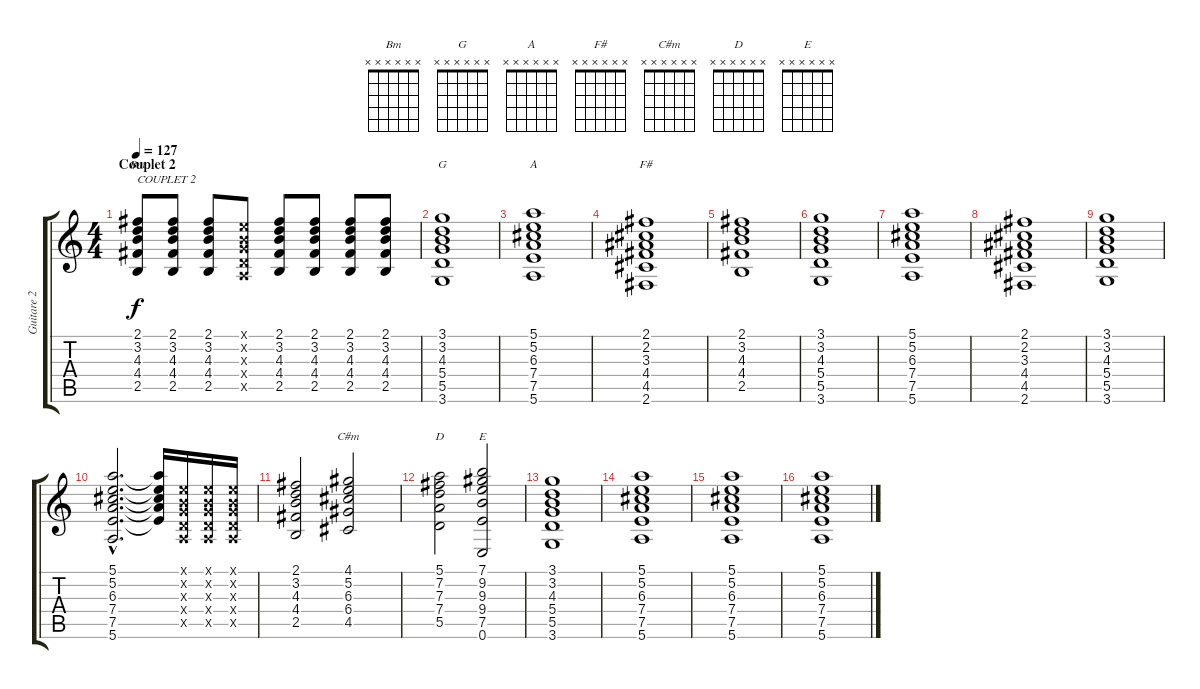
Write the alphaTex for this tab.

\track ("Guitare 2" "Guitare 2") {instrument overdrivenguitar}
\staff {score tabs}
\tuning (E4 B3 G3 D3 A2 E2) {hide}
\chord ("Bm" x x x x x x)
\chord ("G" x x x x x x)
\chord ("A" x x x x x x)
\chord ("F#" x x x x x x)
\chord ("C#m" x x x x x x)
\chord ("D" x x x x x x)
\chord ("E" x x x x x x)
\ts (4 4)
\section ("" "Couplet 2")
\tempo 127
\clef g2
\ks c
(2.1 3.2 4.3 4.4 2.5).8{ch "Bm" txt "COUPLET 2" dy f} (2.1 3.2 4.3 4.4 2.5).8 (2.1 3.2 4.3 4.4 2.5).8 (0.1{x} 0.2{x} 0.3{x} 0.4{x} 0.5{x}).8 (2.1 3.2 4.3 4.4 2.5).8 (2.1 3.2 4.3 4.4 2.5).8 (2.1 3.2 4.3 4.4 2.5).8 (2.1 3.2 4.3 4.4 2.5).8 |
(3.1 3.2 4.3 5.4 5.5 3.6).1{ch "G"} |
(5.1 5.2 6.3 7.4 7.5 5.6).1{ch "A"} |
(2.1 2.2 3.3 4.4 4.5 2.6).1{ch "F#"} |
(2.1 3.2 4.3 4.4 2.5).1 |
(3.1 3.2 4.3 5.4 5.5 3.6).1 |
(5.1 5.2 6.3 7.4 7.5 5.6).1 |
(2.1 2.2 3.3 4.4 4.5 2.6).1 |
(3.1 3.2 4.3 5.4 5.5 3.6).1 |
(5.1{hac} 5.2{hac} 6.3{hac} 7.4{hac} 7.5{hac} 5.6{hac}).2{d} (5.1{t} 5.2{t} 6.3{t} 7.4{t} 7.5{t}).16 (0.1{x} 0.2{x} 0.3{x} 0.4{x} 0.5{x}).16 (0.1{x} 0.2{x} 0.3{x} 0.4{x} 0.5{x}).16 (0.1{x} 0.2{x} 0.3{x} 0.4{x} 0.5{x}).16 |
(2.1 3.2 4.3 4.4 2.5).2 (4.1 5.2 6.3 6.4 4.5).2{ch "C#m"} |
(5.1 7.2 7.3 7.4 5.5).2{ch "D"} (7.1 9.2 9.3 9.4 7.5 0.6).2{ch "E"} |
(3.1 3.2 4.3 5.4 5.5 3.6).1 |
(5.1 5.2 6.3 7.4 7.5 5.6).1 |
(5.1 5.2 6.3 7.4 7.5 5.6).1 |
(5.1 5.2 6.3 7.4 7.5 5.6).1
